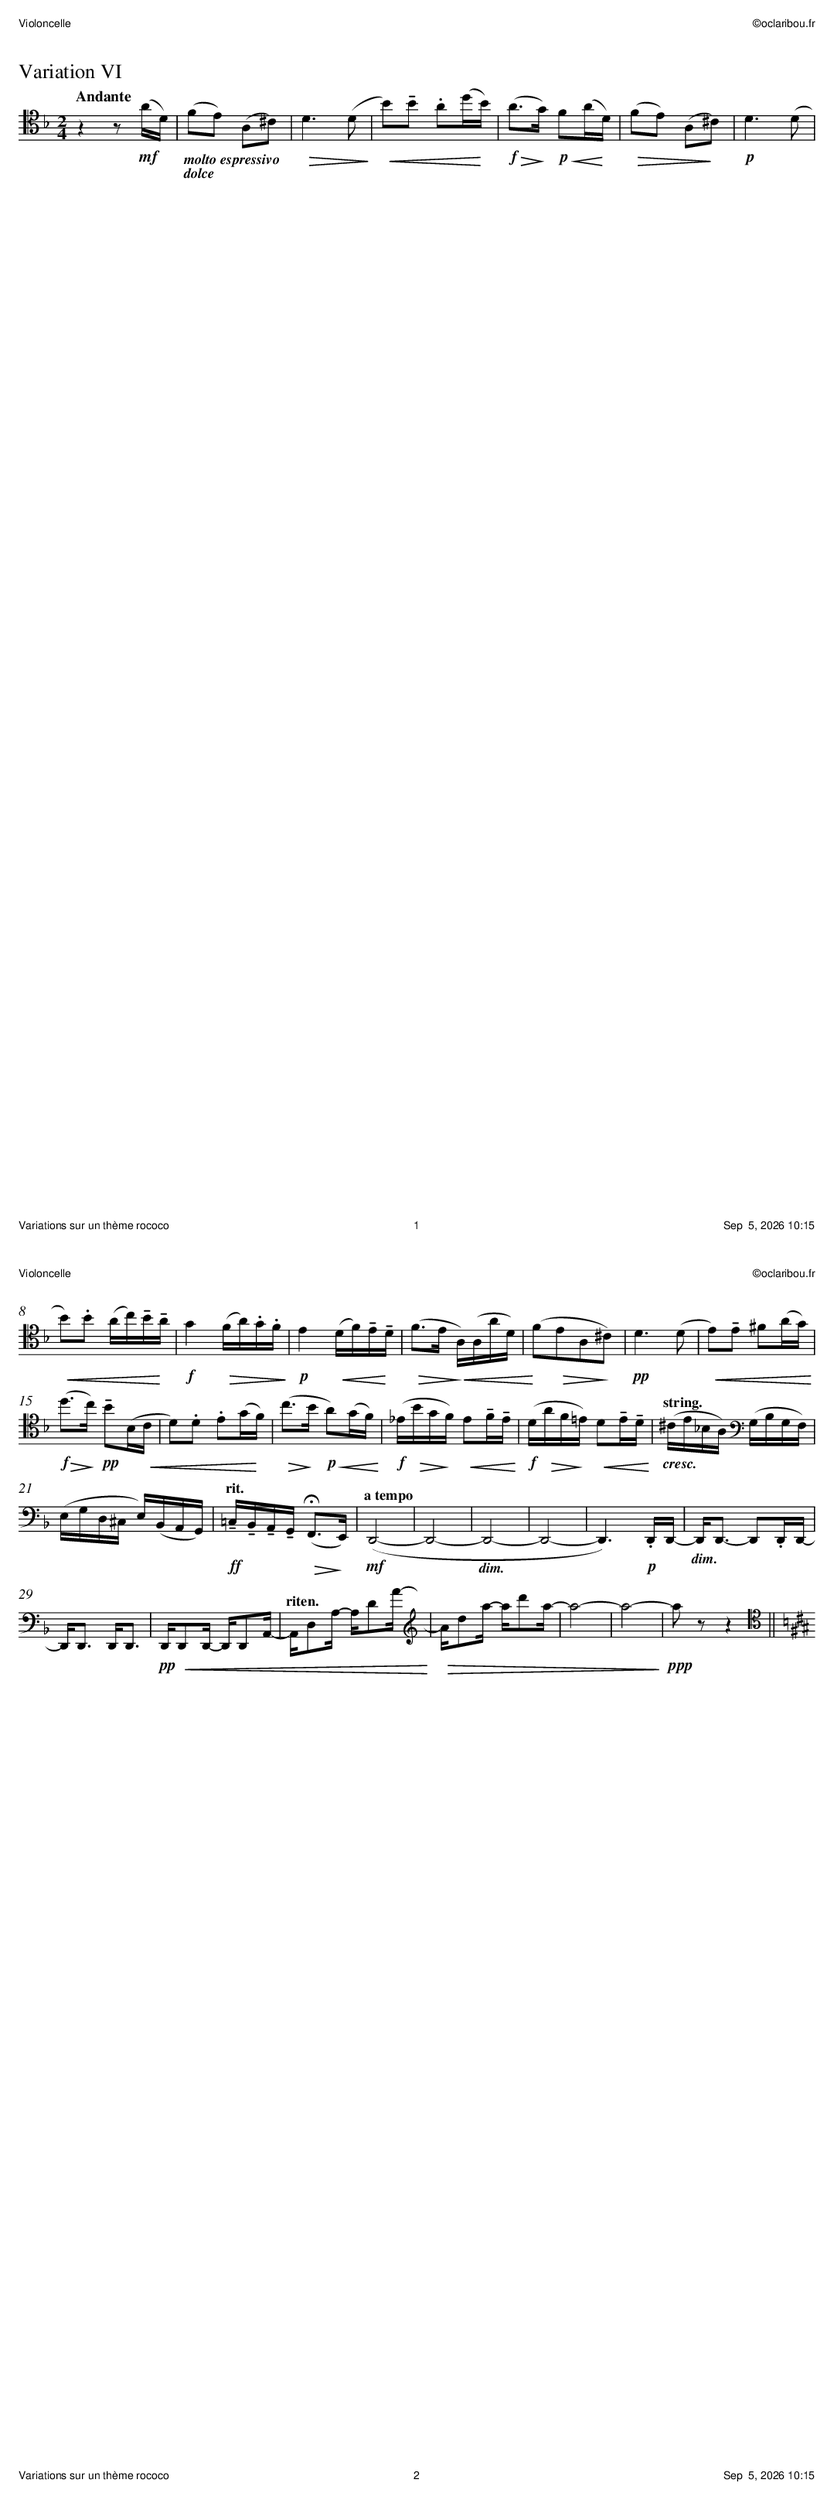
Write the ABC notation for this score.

X:1
T:Variation VI
M:2/4
L:1/16
Q:"Andante"
K:Dm clef=tenor
z4 z2 !mf!(AD) | "_molto espressivo""_dolce"(F2E2) (A,2^C2) | !>(!D6 (D2 !>)!| !<(!B2)!tenuto!B2 .A2(d!<)!B) | !f!!>(!(A2>!>)!G2) !p!!<(!F2(A!<)!D) | !>(!(F2E2) (A,2!>)!^C2) | !p!D6 (D2 |
%%newpage
!<(!B2).B2 (Ac)!tenuto!B!tenuto!!<)!A | !f!G4 !>(!(FA).G.F !>)!| !p!E4 !<(!(DF)!tenuto!E!tenuto!!<)!D | !>(!(F2>E2 !>)!!<(!A,)(A,AD) | !<)!(F2!>(!E2A,2!>)!^C2) | !pp!D6 (D2 | !<(!E2)!tenuto!E2 ^F2(AG) !<)!|
!f!!>(!(d2>!>)!c2) !pp!!tenuto!B2(B,!<(!C | D2).D2 .E2(G!<)!F) | !>(!(c2>!>)!B2 !p!!<(!A2)(GF) !<)!| !f!(_E!>(!BG!>)!F) !<(!E2!tenuto!F!tenuto!E !<)!| !f!(D!>(!AF!>)!=E) !<(!D2!tenuto!E!tenuto!D !<)!| "_cresc.""^$5string."(^CE_B,A,) [K: clef=bass](G,B,G,F,) |
(E,G,D,^C, E,)(B,,A,,G,,) | !ff!!tenuto!"^$5rit."=C,!tenuto!B,,!tenuto!A,,!tenuto!G,, !>(!(!fermata!F,,3!>)!E,,) | !mf!("^$5a tempo"D,,8- | D,,8- | "_dim."D,,8- | D,,8- | D,,6) !p!.D,,D,,- | "_dim."D,,D,,3- D,,2.D,,D,,- |
D,,D,,3 D,,D,,3 | !pp!D,,!<(!D,,2D,,- D,,D,,2A,,- | "^$5riten."A,,D,2A,- A,D2A- !<)![K: clef=treble]| !>(!Ad2a- ad'2a- | a8- | a8- !>)!| !ppp!a2 z2 z4 [K:A clef=tenor] ||
